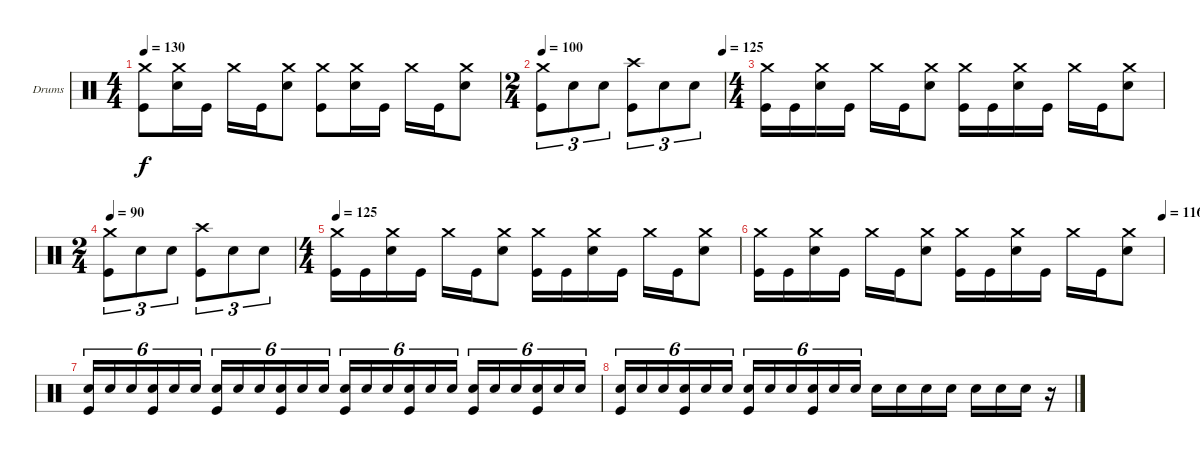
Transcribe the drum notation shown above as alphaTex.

\bracketExtendMode groupsimilarinstruments
\firstSystemTrackNameOrientation horizontal
\otherSystemsTrackNameOrientation horizontal
\track ("Drums (Lars Ulrich)" "Drums") {instrument percussion}
\staff {score}
\articulation defaults
\ts (4 4)
\tempo 130
\clef neutral
\ks c
("Kick (hit)" "Crash medium (hit)").8{dy f} ("Snare (hit) 2" "Crash medium (hit)").16 "Kick (hit)".16 "Crash medium (hit)".16 "Kick (hit)".16 ("Snare (hit) 2" "Crash medium (hit)").8 ("Kick (hit)" "Crash medium (hit)").8 ("Snare (hit) 2" "Crash medium (hit)").16 "Kick (hit)".16 "Crash medium (hit)".16 "Kick (hit)".16 ("Snare (hit) 2" "Crash medium (hit)").8 |
\ts (2 4)
\tempo 100
\tempo (125 0.99375)
("Crash medium (hit)" "Kick (hit)").8{tu (3 2)} "Snare (hit) 2".8{tu (3 2)} "Snare (hit) 2".8{tu (3 2)} ("Crash high (hit)" "Kick (hit)").8{tu (3 2)} "Snare (hit) 2".8{tu (3 2)} "Snare (hit) 2".8{tu (3 2)} |
\ts (4 4)
("Crash medium (hit)" "Kick (hit)").16 "Kick (hit)".16 ("Crash medium (hit)" "Snare (hit) 2").16 "Kick (hit)".16 "Crash medium (hit)".16 "Kick (hit)".16 ("Crash medium (hit)" "Snare (hit) 2").8 ("Crash medium (hit)" "Kick (hit)").16 "Kick (hit)".16 ("Crash medium (hit)" "Snare (hit) 2").16 "Kick (hit)".16 "Crash medium (hit)".16 "Kick (hit)".16 ("Crash medium (hit)" "Snare (hit) 2").8 |
\ts (2 4)
\tempo (90 0.00625)
("Crash medium (hit)" "Kick (hit)").8{tu (3 2)} "Snare (hit) 2".8{tu (3 2)} "Snare (hit) 2".8{tu (3 2)} ("Crash high (hit)" "Kick (hit)").8{tu (3 2)} "Snare (hit) 2".8{tu (3 2)} "Snare (hit) 2".8{tu (3 2)} |
\ts (4 4)
\tempo 125
("Crash medium (hit)" "Kick (hit)").16 "Kick (hit)".16 ("Crash medium (hit)" "Snare (hit) 2").16 "Kick (hit)".16 "Crash medium (hit)".16 "Kick (hit)".16 ("Crash medium (hit)" "Snare (hit) 2").8 ("Crash medium (hit)" "Kick (hit)").16 "Kick (hit)".16 ("Crash medium (hit)" "Snare (hit) 2").16 "Kick (hit)".16 "Crash medium (hit)".16 "Kick (hit)".16 ("Crash medium (hit)" "Snare (hit) 2").8 |
\tempo (116 1)
("Crash medium (hit)" "Kick (hit)").16 "Kick (hit)".16 ("Crash medium (hit)" "Snare (hit) 2").16 "Kick (hit)".16 "Crash medium (hit)".16 "Kick (hit)".16 ("Crash medium (hit)" "Snare (hit) 2").8 ("Crash medium (hit)" "Kick (hit)").16 "Kick (hit)".16 ("Crash medium (hit)" "Snare (hit) 2").16 "Kick (hit)".16 "Crash medium (hit)".16 "Kick (hit)".16 ("Crash medium (hit)" "Snare (hit) 2").8 |
("Snare (hit) 2" "Kick (hit)").16{tu (6 4)} "Snare (hit) 2".16{tu (6 4)} "Snare (hit) 2".16{tu (6 4)} ("Snare (hit) 2" "Kick (hit)").16{tu (6 4)} "Snare (hit) 2".16{tu (6 4)} "Snare (hit) 2".16{tu (6 4)} ("Snare (hit) 2" "Kick (hit)").16{tu (6 4)} "Snare (hit) 2".16{tu (6 4)} "Snare (hit) 2".16{tu (6 4)} ("Snare (hit) 2" "Kick (hit)").16{tu (6 4)} "Snare (hit) 2".16{tu (6 4)} "Snare (hit) 2".16{tu (6 4)} ("Snare (hit) 2" "Kick (hit)").16{tu (6 4)} "Snare (hit) 2".16{tu (6 4)} "Snare (hit) 2".16{tu (6 4)} ("Snare (hit) 2" "Kick (hit)").16{tu (6 4)} "Snare (hit) 2".16{tu (6 4)} "Snare (hit) 2".16{tu (6 4)} ("Snare (hit) 2" "Kick (hit)").16{tu (6 4)} "Snare (hit) 2".16{tu (6 4)} "Snare (hit) 2".16{tu (6 4)} ("Snare (hit) 2" "Kick (hit)").16{tu (6 4)} "Snare (hit) 2".16{tu (6 4)} "Snare (hit) 2".16{tu (6 4)} |
("Snare (hit) 2" "Kick (hit)").16{tu (6 4)} "Snare (hit) 2".16{tu (6 4)} "Snare (hit) 2".16{tu (6 4)} ("Snare (hit) 2" "Kick (hit)").16{tu (6 4)} "Snare (hit) 2".16{tu (6 4)} "Snare (hit) 2".16{tu (6 4)} ("Snare (hit) 2" "Kick (hit)").16{tu (6 4)} "Snare (hit) 2".16{tu (6 4)} "Snare (hit) 2".16{tu (6 4)} ("Snare (hit) 2" "Kick (hit)").16{tu (6 4)} "Snare (hit) 2".16{tu (6 4)} "Snare (hit) 2".16{tu (6 4)} "Snare (hit) 2".16 "Snare (hit) 2".16 "Snare (hit) 2".16 "Snare (hit) 2".16 "Snare (hit) 2".16 "Snare (hit) 2".16 "Snare (hit) 2".16 r.16
